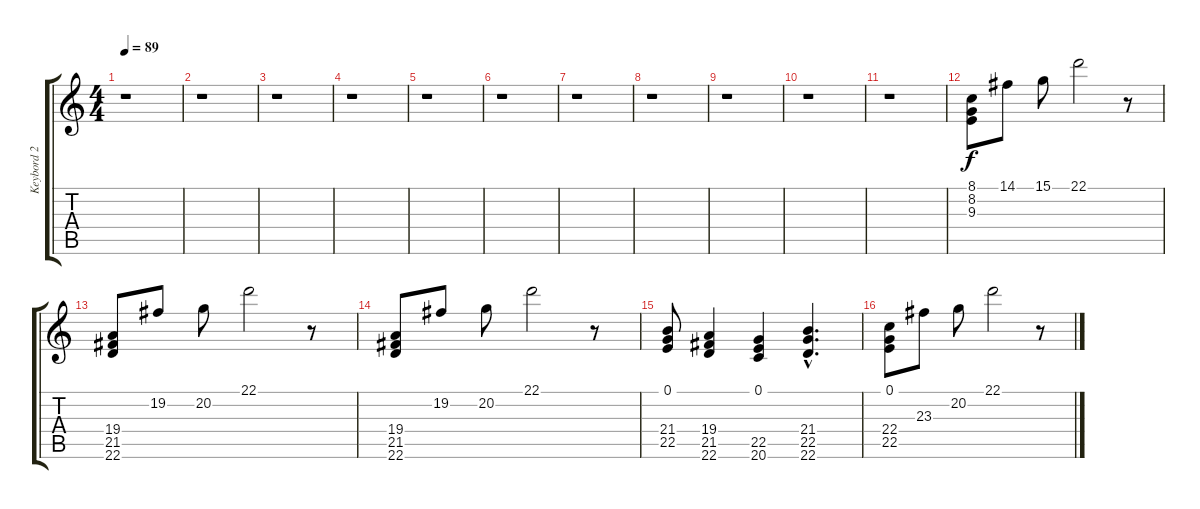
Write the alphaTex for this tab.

\track ("Keybord 2" "Keybord 2") {instrument stringensemble2}
\staff {score tabs}
\tuning (E4 B3 G3 D3 A2 E2) {hide}
\ts (4 4)
\tempo 89
\clef g2
\ks c
r.1{dy f} |
r.1 |
r.1 |
r.1 |
r.1 |
r.1 |
r.1 |
r.1 |
r.1 |
r.1 |
r.1 |
(8.1 8.2 9.3).8 14.1.8 15.1.8 22.1.2 r.8 |
(19.4 21.5 22.6).8 19.2.8 20.2.8 22.1.2 r.8 |
(19.4 21.5 22.6).8 19.2.8 20.2.8 22.1.2 r.8 |
(0.1 21.4 22.5).8 (19.4 21.5 22.6).4 (0.1 22.5 20.6).4 (21.4{hac} 22.5{hac} 22.6{hac}).4{d} |
(0.1 22.4 22.5).8 23.3.8 20.2.8 22.1.2 r.8
